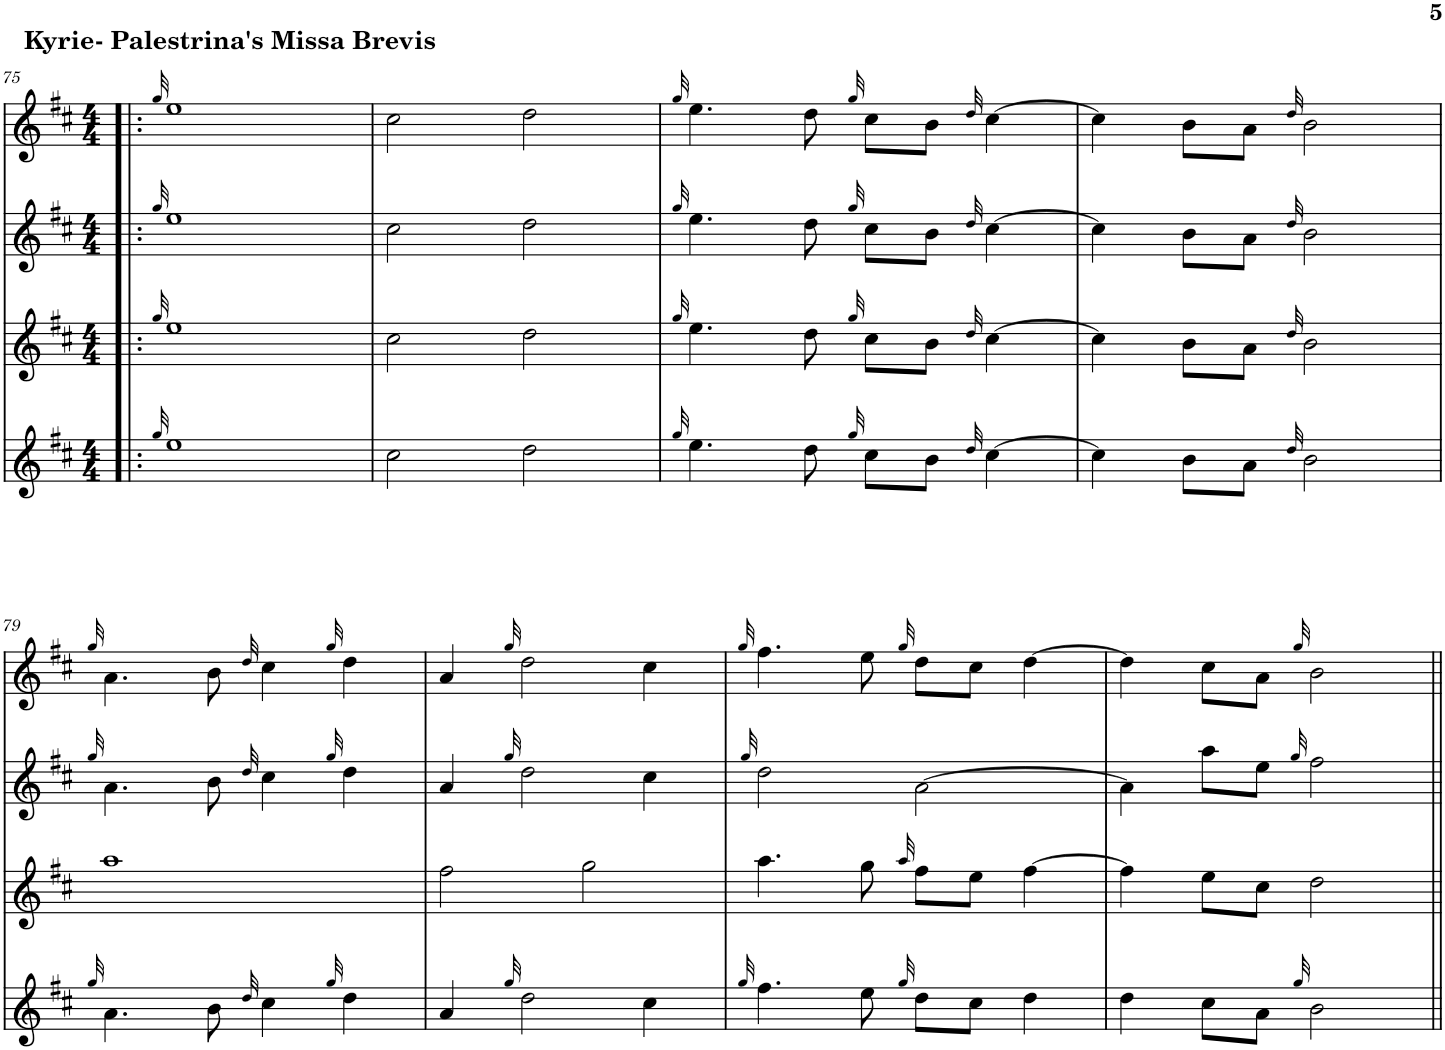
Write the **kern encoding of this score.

**kern	**kern	**kern	**kern
*part4	*part3	*part2	*part1
*staff4	*staff3	*staff2	*staff1
*I"Piano	*I"Piano	*I"Piano	*I"alto
*I'Pno	*I'Pno	*I'Pno	*
!!LO:PB:g=z
*clefG2	*clefG2	*clefG2	*clefG2
*k[f#c#]	*k[f#c#]	*k[f#c#]	*k[f#c#]
*M4/4	*M4/4	*M4/4	*M4/4
=75!|:	=75!|:	=75!|:	=75!|:
32qgg/	32qgg/	32qgg/	32qgg/
!	!	!	!LO:TX:a:B:t=Kyrie- Palestrina's Missa Brevis
1ee	1ee	1ee	1ee
=76	=76	=76	=76
2cc#\	2cc#\	2cc#\	2cc#\
2dd\	2dd\	2dd\	2dd\
=77	=77	=77	=77
32qgg/	32qgg/	32qgg/	32qgg/
4.ee\	4.ee\	4.ee\	4.ee\
8dd\	8dd\	8dd\	8dd\
32qgg/	32qgg/	32qgg/	32qgg/
8cc#\L	8cc#\L	8cc#\L	8cc#\L
8b\J	8b\J	8b\J	8b\J
32qdd/	32qdd/	32qdd/	32qdd/
[4cc#\	[4cc#\	[4cc#\	[4cc#\
=78	=78	=78	=78
4cc#\]	4cc#\]	4cc#\]	4cc#\]
8b\L	8b\L	8b\L	8b\L
8a\J	8a\J	8a\J	8a\J
32qdd/	32qdd/	32qdd/	32qdd/
2b\	2b\	2b\	2b\
!!LO:LB:g=z
=79	=79	=79	=79
32qgg/	.	.	.
*	*	*k[f#c#]	*k[f#c#]
.	.	32qgg/	32qgg/
4.a\	1aa	4.a\	4.a\
8b\	.	8b\	8b\
32qdd/	.	32qdd/	32qdd/
4cc#\	.	4cc#\	4cc#\
32qgg/	.	32qgg/	32qgg/
4dd\	.	4dd\	4dd\
=80	=80	=80	=80
4a/	2ff#\	4a/	4a/
32qgg/	.	32qgg/	32qgg/
2dd\	.	2dd\	2dd\
.	2gg\	.	.
4cc#\	.	4cc#\	4cc#\
=81	=81	=81	=81
32qgg/	.	32qgg/	32qgg/
4.ff#\	4.aa\	2dd\	4.ff#\
8ee\	8gg\	.	8ee\
32qgg/	32qaa/	.	32qgg/
8dd\L	8ff#\L	[2a\	8dd\L
8cc#\J	8ee\J	.	8cc#\J
4dd\	[4ff#\	.	[4dd\
=82	=82	=82	=82
4dd\	4ff#\]	4a\]	4dd\]
8cc#\L	8ee\L	8aa\L	8cc#\L
8a\J	8cc#\J	8ee\J	8a\J
32qgg/	.	32qgg/	32qgg/
2b\	2dd\	2ff#\	2b\
=||	=||	=||	=||
*-	*-	*-	*-
